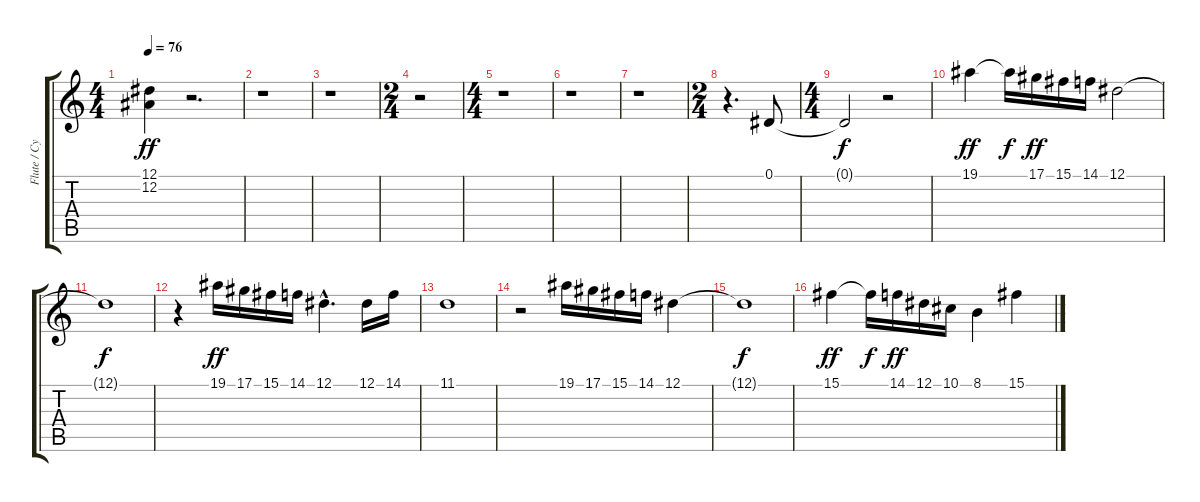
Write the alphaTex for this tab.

\track ("Flute / Cymbal" "Flute / Cy") {instrument flute}
\staff {score tabs}
\tuning (Eb4 Bb3 Gb3 Db3 Ab2 Eb2) {hide}
\ts (4 4)
\tempo 76
\clef g2
\ks c
(12.1 12.2).4{dy ff instrument flute} r.2{d} |
r.1 |
r.1 |
\ts (2 4)
r.2 |
\ts (4 4)
r.1 |
r.1 |
r.1 |
\ts (2 4)
r.4{d} 0.1.8{instrument reversecymbal} |
\ts (4 4)
0.1{t}.2{dy f instrument flute} r.2 |
19.1.4{dy ff} 19.1{t}.16{dy f} 17.1.16{dy ff} 15.1.16 14.1.16 12.1.2 |
12.1{t}.1{dy f} |
r.4 19.1.16{dy ff} 17.1.16 15.1.16 14.1.16 12.1{hac}.4{d} 12.1.16 14.1.16 |
11.1.1 |
r.2 19.1.16 17.1.16 15.1.16 14.1.16 12.1.4 |
12.1{t}.1{dy f} |
15.1.4{dy ff} 15.1{t}.16{dy f} 14.1.16{dy ff} 12.1.16 10.1.16 8.1.4 15.1.4
